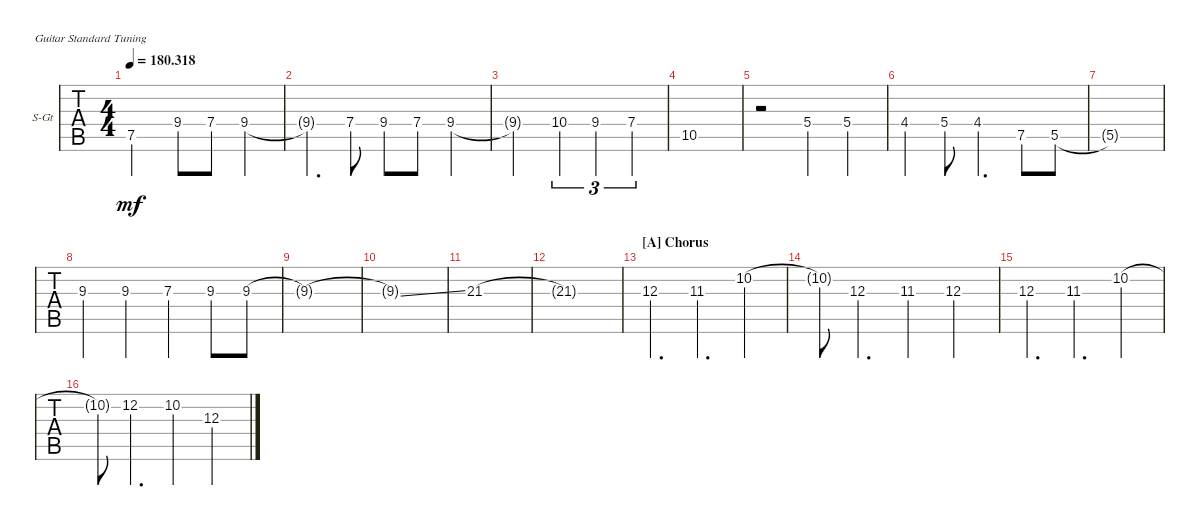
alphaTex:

\defaultSystemsLayout 4
\bracketExtendMode groupsimilarinstruments
\multiBarRest
\firstSystemTrackNameOrientation horizontal
\otherSystemsTrackNameOrientation horizontal
\track ("Vocals" "S-Gt") {instrument acousticguitarsteel}
\staff {tabs}
\tuning (E4 B3 G3 D3 A2 E2)
\ts (4 4)
\tempo
180.318
\accidentals auto
\clef g2
\ottava regular
\simile none
\ks c
7.5{t}.2{dy mf} 9.4.8 7.4.8 9.4.4 |
9.4{t}.4{d} 7.4.8 9.4.8 7.4.8 9.4.4 |
9.4{t}.2 10.4.4{tu (3 2)} 9.4.4{tu (3 2)} 7.4.4{tu (3 2)} |
10.5.1 |
r.2 5.4.4 5.4.4 |
4.4.4 5.4.8 4.4.4{d} 7.5.8 5.5.8 |
5.5{t}.1 |
9.3.4 9.3.4 7.3.4 9.3.8 9.3.8 |
9.3{t}.1 |
9.3{ss t}.1 |
21.3.1 |
21.3{t}.1 |
\section ("A" "Chorus")
12.3.4{d} 11.3.4{d} 10.2.4 |
10.2{t}.8 12.3.4{d} 11.3.4 12.3.4 |
12.3.4{d} 11.3.4{d} 10.2.4 |
10.2{t}.8 12.2.4{d} 10.2.4 12.3.4
